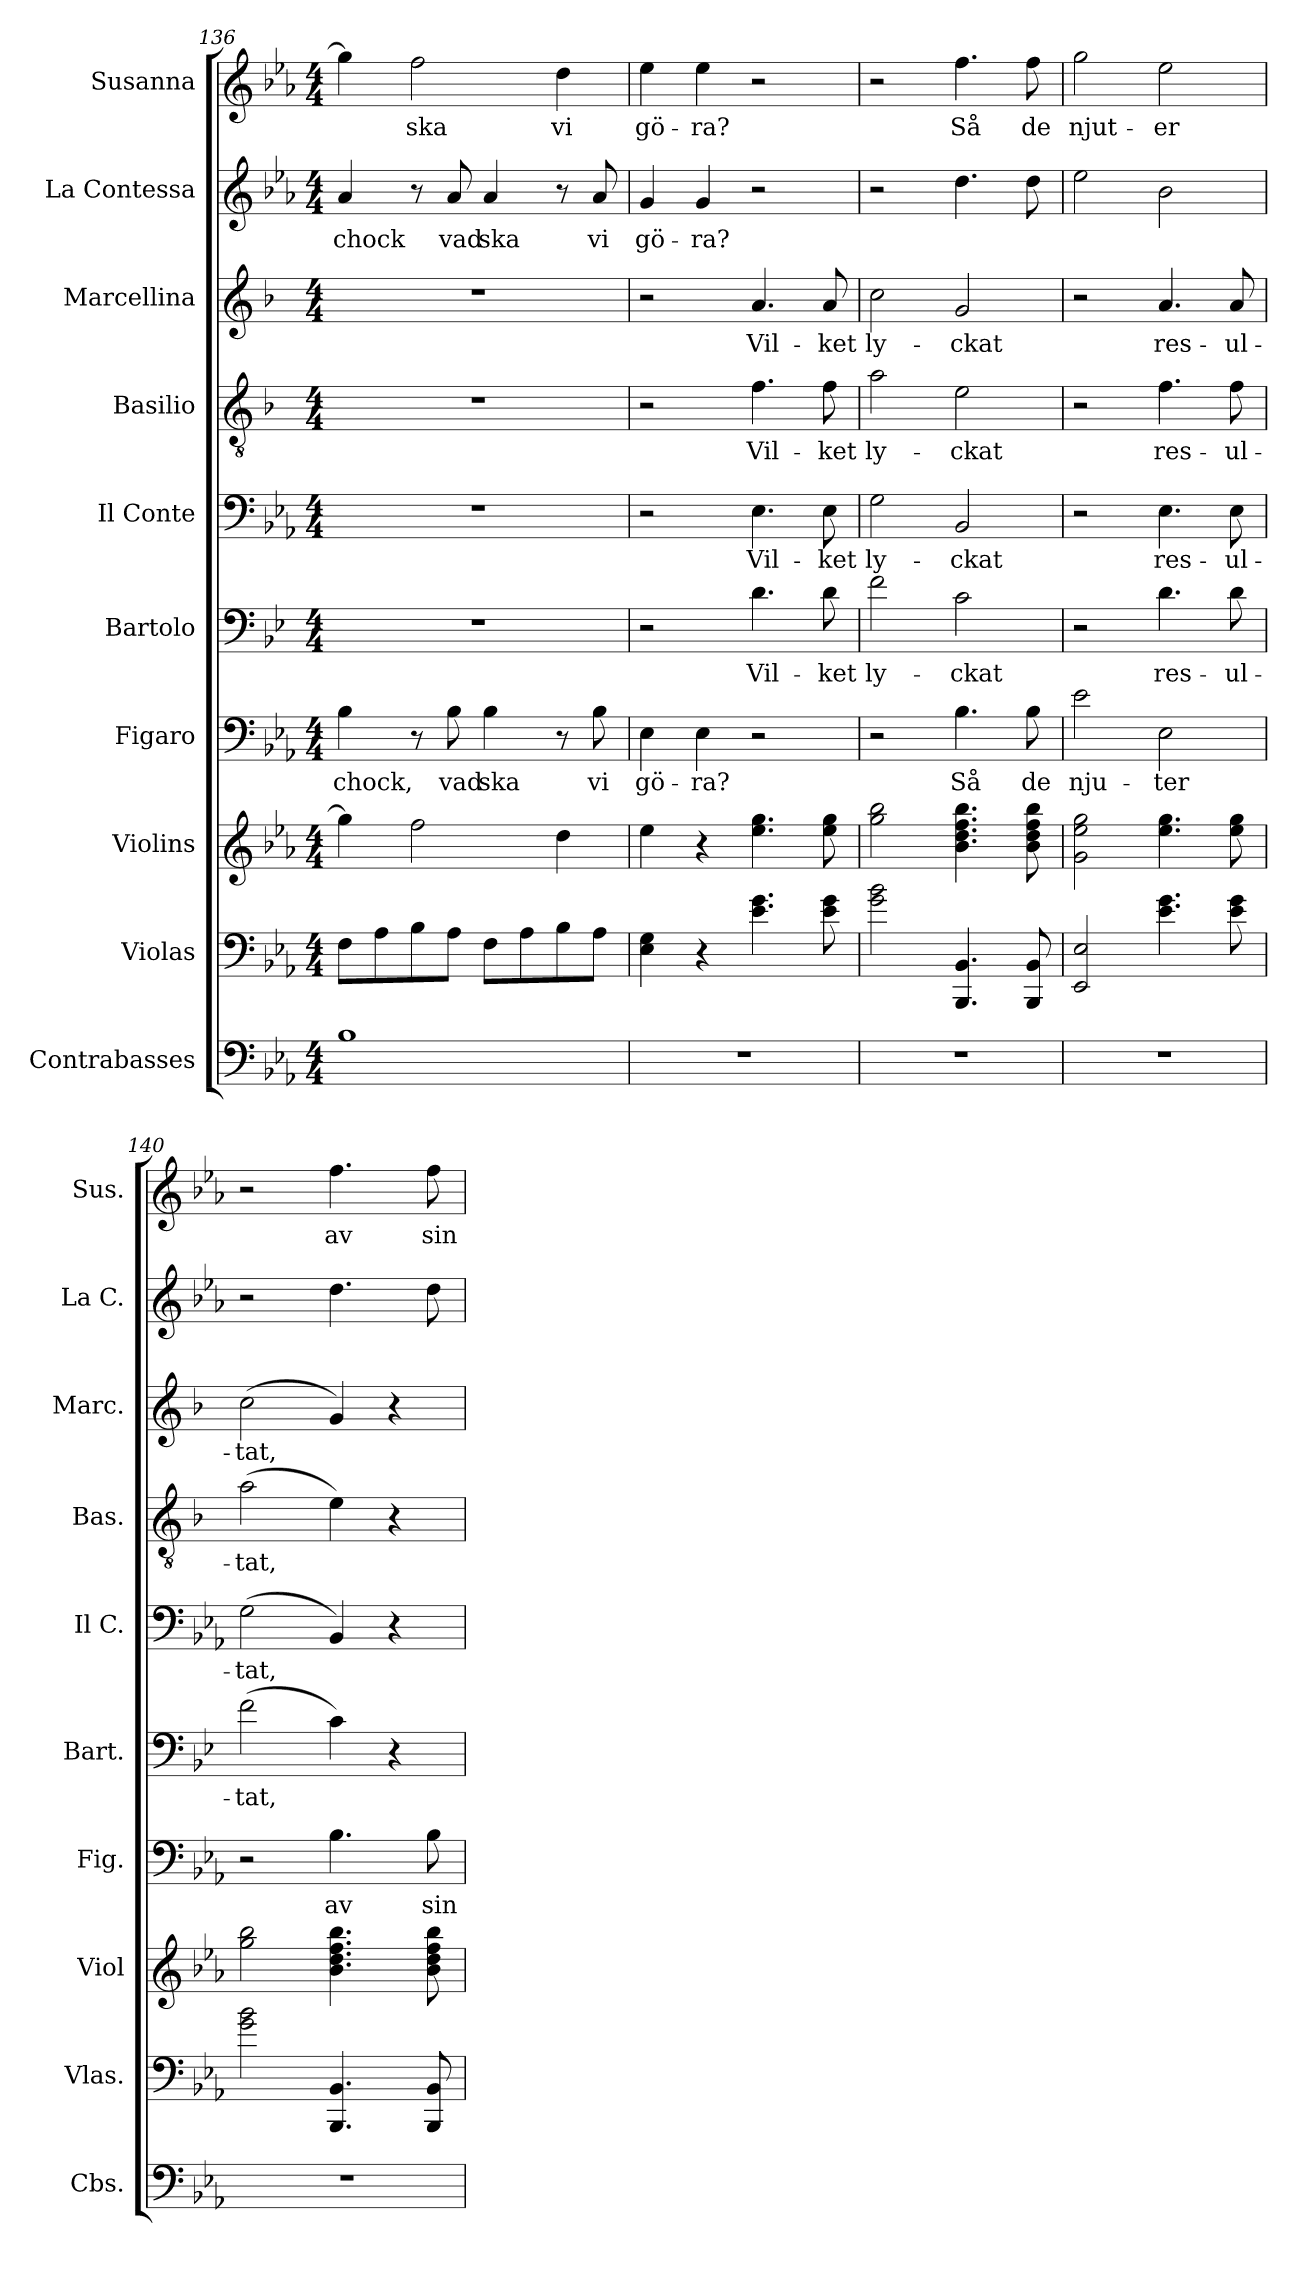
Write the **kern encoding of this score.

**kern	**kern	**kern	**kern	**text	**kern	**text	**kern	**text	**kern	**text	**kern	**text	**kern	**text	**kern	**text
*part10	*part9	*part8	*part7	*part7	*part6	*part6	*part5	*part5	*part4	*part4	*part3	*part3	*part2	*part2	*part1	*part1
*staff10	*staff9	*staff8	*staff7	*staff7	*staff6	*staff6	*staff5	*staff5	*staff4	*staff4	*staff3	*staff3	*staff2	*staff2	*staff1	*staff1
*I"Contrabasses	*I"Violas	*I"Violins	*I"Figaro	*	*I"Bartolo	*	*I"Il Conte	*	*I"Basilio	*	*I"Marcellina	*	*I"La Contessa	*	*I"Susanna	*
*I'Cbs.	*I'Vlas.	*I'Viol	*I'Fig.	*	*I'Bart.	*	*I'Il C.	*	*I'Bas.	*	*I'Marc.	*	*I'La C.	*	*I'Sus.	*
*clefF4	*clefF4	*clefG2	*clefF4	*	*clefF4	*	*clefF4	*	*clefGv2	*	*clefG2	*	*clefG2	*	*clefG2	*
*ITrd7c12	*	*	*	*	*ITrd4c7	*	*	*	*ITrd1c2	*	*ITrd1c2	*	*	*	*	*
*k[b-e-a-]	*k[b-e-a-]	*k[b-e-a-]	*k[b-e-a-]	*	*k[b-e-a-]	*	*k[b-e-a-]	*	*k[b-e-a-]	*	*k[b-e-a-]	*	*k[b-e-a-]	*	*k[b-e-a-]	*
*M4/4	*M4/4	*M4/4	*M4/4	*	*M4/4	*	*M4/4	*	*M4/4	*	*M4/4	*	*M4/4	*	*M4/4	*
=136	=136	=136	=136	=136	=136	=136	=136	=136	=136	=136	=136	=136	=136	=136	=136	=136
!	!	!	!	!LO:LY:b	!	!	!	!	!	!	!	!	!	!LO:LY:b	!	!
1BB-	8F\L	4gg\]	4B-\	chock,	1r	.	1r	.	1r	.	1r	.	4a-/	chock	4gg\]	.
.	8A-\	.	.	.	.	.	.	.	.	.	.	.	.	.	.	.
!	!	!	!	!	!	!	!	!	!	!	!	!	!	!	!	!LO:LY:b
.	8B-\	2ff\	8r	.	.	.	.	.	.	.	.	.	8r	.	2ff\	ska
!	!	!	!	!LO:LY:b	!	!	!	!	!	!	!	!	!	!LO:LY:b	!	!
.	8A-\J	.	8B-\	vad	.	.	.	.	.	.	.	.	8a-/	vad	.	.
!	!	!	!	!LO:LY:b	!	!	!	!	!	!	!	!	!	!LO:LY:b	!	!
.	8F\L	.	4B-\	ska	.	.	.	.	.	.	.	.	4a-/	ska	.	.
.	8A-\	.	.	.	.	.	.	.	.	.	.	.	.	.	.	.
!	!	!	!	!	!	!	!	!	!	!	!	!	!	!	!	!LO:LY:b
.	8B-\	4dd\	8r	.	.	.	.	.	.	.	.	.	8r	.	4dd\	vi
!	!	!	!	!LO:LY:b	!	!	!	!	!	!	!	!	!	!LO:LY:b	!	!
.	8A-\J	.	8B-\	vi	.	.	.	.	.	.	.	.	8a-/	vi	.	.
=137	=137	=137	=137	=137	=137	=137	=137	=137	=137	=137	=137	=137	=137	=137	=137	=137
!	!	!	!	!LO:LY:b	!	!	!	!	!	!	!	!	!	!LO:LY:b	!	!LO:LY:b
1r	4E-\ 4G\	4ee-\	4E-\	gö-	2r	.	2r	.	2r	.	2r	.	4g/	gö-	4ee-\	gö-
!	!	!	!	!LO:LY:b	!	!	!	!	!	!	!	!	!	!LO:LY:b	!	!LO:LY:b
.	4r	4r	4E-\	-ra?	.	.	.	.	.	.	.	.	4g/	-ra?	4ee-\	-ra?
!	!	!	!	!	!	!LO:LY:b	!	!LO:LY:b	!	!LO:LY:b	!	!LO:LY:b	!	!	!	!
.	4.e-\ 4.g\	4.ee-\ 4.gg\	2r	.	4.G\	Vil-	4.E-\	Vil-	4.e-\	Vil-	4.g/	Vil-	2r	.	2r	.
!	!	!	!	!	!	!LO:LY:b	!	!LO:LY:b	!	!LO:LY:b	!	!LO:LY:b	!	!	!	!
.	8e-\ 8g\	8ee-\ 8gg\	.	.	8G\	-ket	8E-\	-ket	8e-\	-ket	8g/	-ket	.	.	.	.
=138	=138	=138	=138	=138	=138	=138	=138	=138	=138	=138	=138	=138	=138	=138	=138	=138
!	!	!	!	!	!	!LO:LY:b	!	!LO:LY:b	!	!LO:LY:b	!	!LO:LY:b	!	!	!	!
1r	2g\ 2b-\	2gg\ 2bb-\	2r	.	2B-\	ly-	2G\	ly-	2g\	ly-	2b-\	ly-	2r	.	2r	.
!	!	!	!	!LO:LY:b	!	!LO:LY:b	!	!LO:LY:b	!	!LO:LY:b	!	!LO:LY:b	!	!	!	!LO:LY:b
.	4.BBB-/ 4.BB-/	4.b-\ 4.dd\ 4.ff\ 4.bb-\	4.B-\	Så	2F\	-ckat	2BB-/	-ckat	2d\	-ckat	2f/	-ckat	4.dd\	.	4.ff\	Så
!	!	!	!	!LO:LY:b	!	!	!	!	!	!	!	!	!	!	!	!LO:LY:b
.	8BBB-/ 8BB-/	8b-\ 8dd\ 8ff\ 8bb-\	8B-\	de	.	.	.	.	.	.	.	.	8dd\	.	8ff\	de
!!LO:PB:g=z
=139	=139	=139	=139	=139	=139	=139	=139	=139	=139	=139	=139	=139	=139	=139	=139	=139
!	!	!	!	!LO:LY:b	!	!	!	!	!	!	!	!	!	!	!	!LO:LY:b
1r	2EE-/ 2E-/	2g\ 2ee-\ 2gg\	2e-\	nju-	2r	.	2r	.	2r	.	2r	.	2ee-\	.	2gg\	njut-
!	!	!	!	!LO:LY:b	!	!LO:LY:b	!	!LO:LY:b	!	!LO:LY:b	!	!LO:LY:b	!	!	!	!LO:LY:b
.	4.e-\ 4.g\	4.ee-\ 4.gg\	2E-\	-ter	4.G\	res-	4.E-\	res-	4.e-\	res-	4.g/	res-	2b-\	.	2ee-\	-er
!	!	!	!	!	!	!LO:LY:b	!	!LO:LY:b	!	!LO:LY:b	!	!LO:LY:b	!	!	!	!
.	8e-\ 8g\	8ee-\ 8gg\	.	.	8G\	-ul-	8E-\	-ul-	8e-\	-ul-	8g/	-ul-	.	.	.	.
=140	=140	=140	=140	=140	=140	=140	=140	=140	=140	=140	=140	=140	=140	=140	=140	=140
!	!	!	!	!	!	!LO:LY:b	!	!LO:LY:b	!	!LO:LY:b	!	!LO:LY:b	!	!	!	!
1r	2g\ 2b-\	2gg\ 2bb-\	2r	.	(>2B-\	-tat,	(>2G\	-tat,	(>2g\	-tat,	(>2b-\	-tat,	2r	.	2r	.
!	!	!	!	!LO:LY:b	!	!	!	!	!	!	!	!	!	!	!	!LO:LY:b
.	4.BBB-/ 4.BB-/	4.b-\ 4.dd\ 4.ff\ 4.bb-\	4.B-\	av	4F\)	.	4BB-/)	.	4d\)	.	4f/)	.	4.dd\	.	4.ff\	av
.	.	.	.	.	4r	.	4r	.	4r	.	4r	.	.	.	.	.
!	!	!	!	!LO:LY:b	!	!	!	!	!	!	!	!	!	!	!	!LO:LY:b
.	8BBB-/ 8BB-/	8b-\ 8dd\ 8ff\ 8bb-\	8B-\	sin	.	.	.	.	.	.	.	.	8dd\	.	8ff\	sin
=	=	=	=	=	=	=	=	=	=	=	=	=	=	=	=	=
*-	*-	*-	*-	*-	*-	*-	*-	*-	*-	*-	*-	*-	*-	*-	*-	*-
